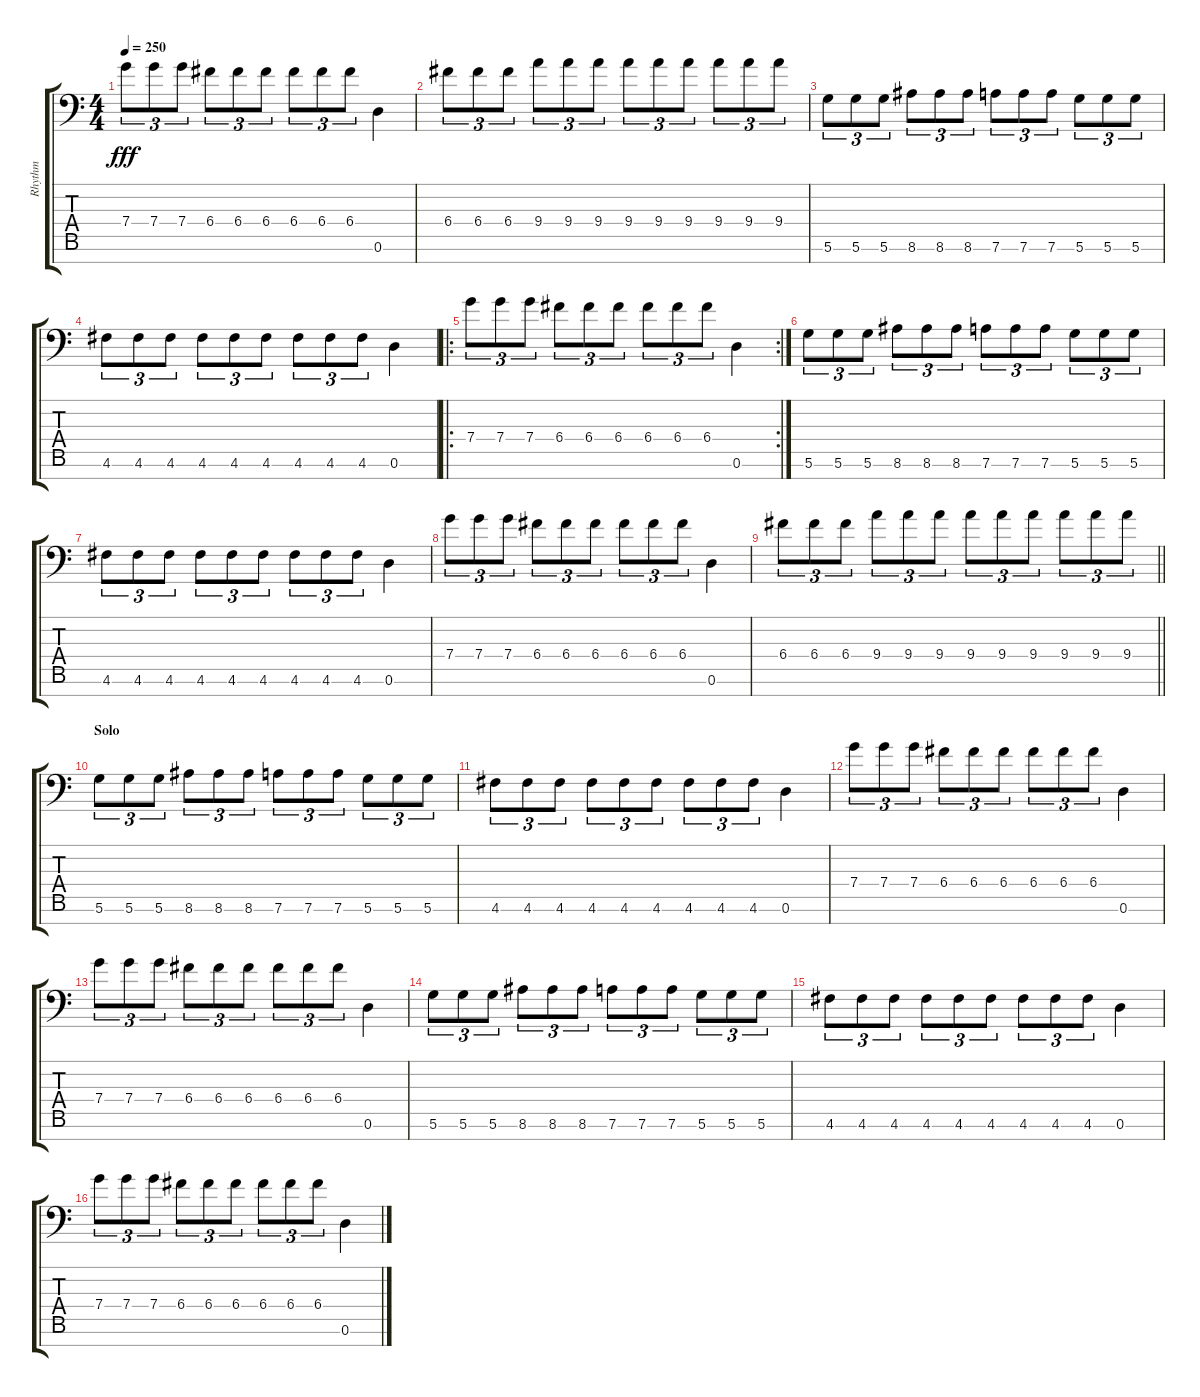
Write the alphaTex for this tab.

\track ("Rhythm" "Rhythm") {instrument distortionguitar}
\staff {score tabs}
\tuning (D4 A3 F3 C3 G2 D2 A1) {hide}
\ts (4 4)
\tempo 250
\clef f4
\ks c
7.4.8{tu (3 2) dy fff} 7.4.8{tu (3 2)} 7.4.8{tu (3 2)} 6.4.8{tu (3 2)} 6.4.8{tu (3 2)} 6.4.8{tu (3 2)} 6.4.8{tu (3 2)} 6.4.8{tu (3 2)} 6.4.8{tu (3 2)} 0.6.4 |
6.4.8{tu (3 2)} 6.4.8{tu (3 2)} 6.4.8{tu (3 2)} 9.4.8{tu (3 2)} 9.4.8{tu (3 2)} 9.4.8{tu (3 2)} 9.4.8{tu (3 2)} 9.4.8{tu (3 2)} 9.4.8{tu (3 2)} 9.4.8{tu (3 2)} 9.4.8{tu (3 2)} 9.4.8{tu (3 2)} |
5.6.8{tu (3 2)} 5.6.8{tu (3 2)} 5.6.8{tu (3 2)} 8.6.8{tu (3 2)} 8.6.8{tu (3 2)} 8.6.8{tu (3 2)} 7.6.8{tu (3 2)} 7.6.8{tu (3 2)} 7.6.8{tu (3 2)} 5.6.8{tu (3 2)} 5.6.8{tu (3 2)} 5.6.8{tu (3 2)} |
4.6.8{tu (3 2)} 4.6.8{tu (3 2)} 4.6.8{tu (3 2)} 4.6.8{tu (3 2)} 4.6.8{tu (3 2)} 4.6.8{tu (3 2)} 4.6.8{tu (3 2)} 4.6.8{tu (3 2)} 4.6.8{tu (3 2)} 0.6.4 |
\ro
\rc 2
7.4.8{tu (3 2)} 7.4.8{tu (3 2)} 7.4.8{tu (3 2)} 6.4.8{tu (3 2)} 6.4.8{tu (3 2)} 6.4.8{tu (3 2)} 6.4.8{tu (3 2)} 6.4.8{tu (3 2)} 6.4.8{tu (3 2)} 0.6.4 |
5.6.8{tu (3 2)} 5.6.8{tu (3 2)} 5.6.8{tu (3 2)} 8.6.8{tu (3 2)} 8.6.8{tu (3 2)} 8.6.8{tu (3 2)} 7.6.8{tu (3 2)} 7.6.8{tu (3 2)} 7.6.8{tu (3 2)} 5.6.8{tu (3 2)} 5.6.8{tu (3 2)} 5.6.8{tu (3 2)} |
4.6.8{tu (3 2)} 4.6.8{tu (3 2)} 4.6.8{tu (3 2)} 4.6.8{tu (3 2)} 4.6.8{tu (3 2)} 4.6.8{tu (3 2)} 4.6.8{tu (3 2)} 4.6.8{tu (3 2)} 4.6.8{tu (3 2)} 0.6.4 |
7.4.8{tu (3 2)} 7.4.8{tu (3 2)} 7.4.8{tu (3 2)} 6.4.8{tu (3 2)} 6.4.8{tu (3 2)} 6.4.8{tu (3 2)} 6.4.8{tu (3 2)} 6.4.8{tu (3 2)} 6.4.8{tu (3 2)} 0.6.4 |
\barLineRight lightlight
6.4.8{tu (3 2)} 6.4.8{tu (3 2)} 6.4.8{tu (3 2)} 9.4.8{tu (3 2)} 9.4.8{tu (3 2)} 9.4.8{tu (3 2)} 9.4.8{tu (3 2)} 9.4.8{tu (3 2)} 9.4.8{tu (3 2)} 9.4.8{tu (3 2)} 9.4.8{tu (3 2)} 9.4.8{tu (3 2)} |
\section ("" "Solo")
5.6.8{tu (3 2)} 5.6.8{tu (3 2)} 5.6.8{tu (3 2)} 8.6.8{tu (3 2)} 8.6.8{tu (3 2)} 8.6.8{tu (3 2)} 7.6.8{tu (3 2)} 7.6.8{tu (3 2)} 7.6.8{tu (3 2)} 5.6.8{tu (3 2)} 5.6.8{tu (3 2)} 5.6.8{tu (3 2)} |
4.6.8{tu (3 2)} 4.6.8{tu (3 2)} 4.6.8{tu (3 2)} 4.6.8{tu (3 2)} 4.6.8{tu (3 2)} 4.6.8{tu (3 2)} 4.6.8{tu (3 2)} 4.6.8{tu (3 2)} 4.6.8{tu (3 2)} 0.6.4 |
7.4.8{tu (3 2)} 7.4.8{tu (3 2)} 7.4.8{tu (3 2)} 6.4.8{tu (3 2)} 6.4.8{tu (3 2)} 6.4.8{tu (3 2)} 6.4.8{tu (3 2)} 6.4.8{tu (3 2)} 6.4.8{tu (3 2)} 0.6.4 |
7.4.8{tu (3 2)} 7.4.8{tu (3 2)} 7.4.8{tu (3 2)} 6.4.8{tu (3 2)} 6.4.8{tu (3 2)} 6.4.8{tu (3 2)} 6.4.8{tu (3 2)} 6.4.8{tu (3 2)} 6.4.8{tu (3 2)} 0.6.4 |
5.6.8{tu (3 2)} 5.6.8{tu (3 2)} 5.6.8{tu (3 2)} 8.6.8{tu (3 2)} 8.6.8{tu (3 2)} 8.6.8{tu (3 2)} 7.6.8{tu (3 2)} 7.6.8{tu (3 2)} 7.6.8{tu (3 2)} 5.6.8{tu (3 2)} 5.6.8{tu (3 2)} 5.6.8{tu (3 2)} |
4.6.8{tu (3 2)} 4.6.8{tu (3 2)} 4.6.8{tu (3 2)} 4.6.8{tu (3 2)} 4.6.8{tu (3 2)} 4.6.8{tu (3 2)} 4.6.8{tu (3 2)} 4.6.8{tu (3 2)} 4.6.8{tu (3 2)} 0.6.4 |
7.4.8{tu (3 2)} 7.4.8{tu (3 2)} 7.4.8{tu (3 2)} 6.4.8{tu (3 2)} 6.4.8{tu (3 2)} 6.4.8{tu (3 2)} 6.4.8{tu (3 2)} 6.4.8{tu (3 2)} 6.4.8{tu (3 2)} 0.6.4
